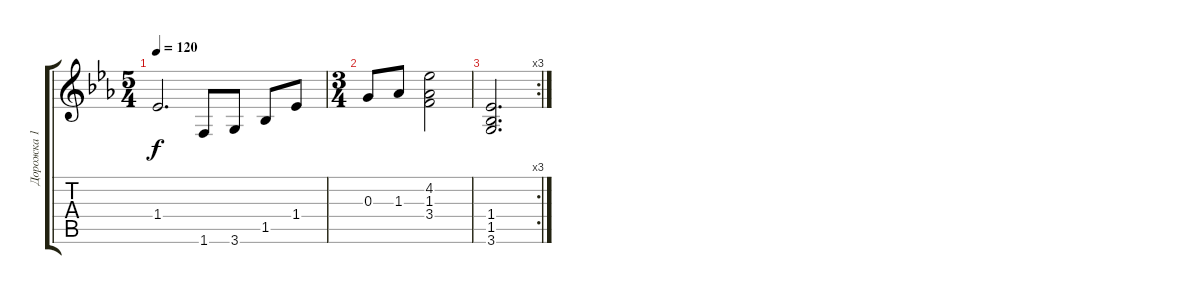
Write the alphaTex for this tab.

\track ("Дорожка 1" "Дорожка 1") {instrument acousticguitarsteel}
\staff {score tabs}
\tuning (E4 B3 G3 D3 A2 E2) {hide}
\ts (5 4)
\tempo 120
\clef g2
\ks cminor
1.4.2{d dy f} 1.6.8 3.6.8 1.5.8 1.4.8 |
\ts (3 4)
0.3.8 1.3.8 (4.2 1.3 3.4).2 |
\rc 3
(1.4 1.5 3.6).2{d}
